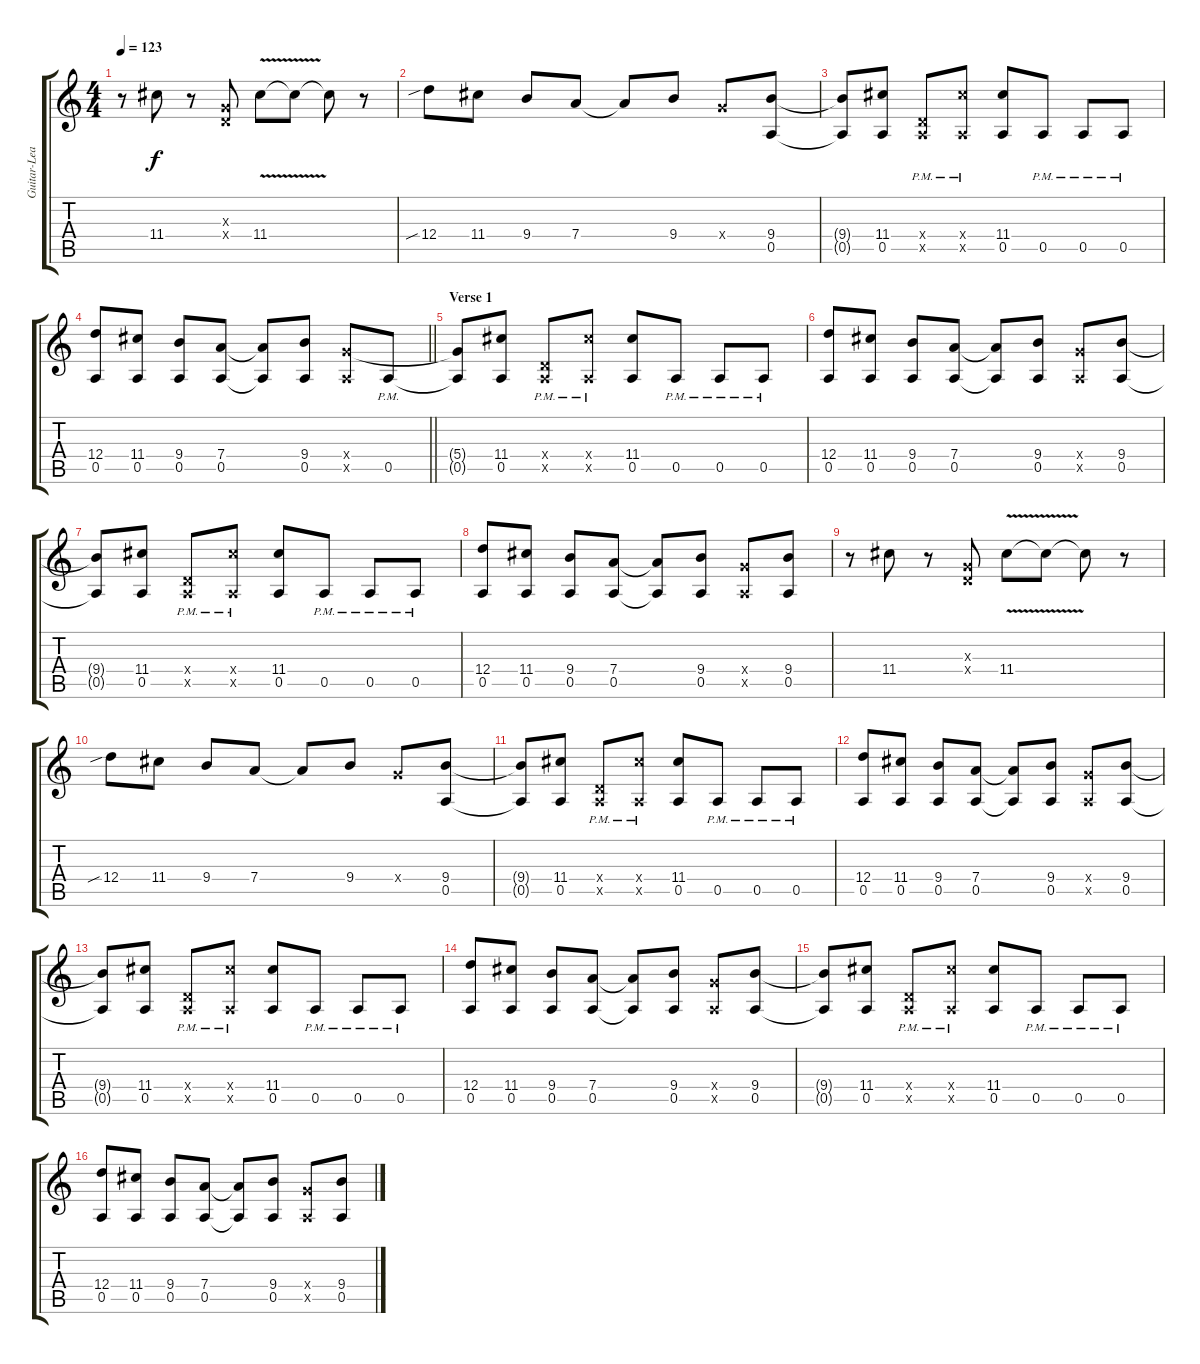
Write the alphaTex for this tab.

\track ("Guitar-Lead" "Guitar-Lea") {instrument overdrivenguitar}
\staff {score tabs}
\tuning (E4 B3 G3 D3 A2 E2) {hide}
\ts (4 4)
\tempo 123
\clef g2
\ks c
r.8{dy f} 11.4.8 r.8 (0.3{x} 0.4{x}).8 11.4{v}.8 11.4{t}.8 11.4{t}.8 r.8 |
12.4{sib}.8 11.4.8 9.4.8 7.4.8 7.4{t}.8 9.4.8 5.4{x}.8 (9.4 0.5).8 |
(9.4{t} 0.5{t}).8 (11.4 0.5).8 (0.4{x} 0.5{pm x}).8 (11.4{x} 0.5{pm x}).8 (11.4 0.5).8 0.5{pm}.8 0.5{pm}.8 0.5{pm}.8 |
\barLineRight lightlight
(12.4 0.5).8 (11.4 0.5).8 (9.4 0.5).8 (7.4 0.5).8 (7.4{t} 0.5{t}).8 (9.4 0.5).8 (5.4{x} 0.5{x}).8 0.5{pm}.8 |
\section ("" "Verse 1")
(5.4{t} 0.5{t}).8 (11.4 0.5).8 (0.4{x} 0.5{pm x}).8 (11.4{x} 0.5{pm x}).8 (11.4 0.5).8 0.5{pm}.8 0.5{pm}.8 0.5{pm}.8 |
(12.4 0.5).8 (11.4 0.5).8 (9.4 0.5).8 (7.4 0.5).8 (7.4{t} 0.5{t}).8 (9.4 0.5).8 (5.4{x} 0.5{x}).8 (9.4 0.5).8 |
(9.4{t} 0.5{t}).8 (11.4 0.5).8 (0.4{x} 0.5{pm x}).8 (11.4{x} 0.5{pm x}).8 (11.4 0.5).8 0.5{pm}.8 0.5{pm}.8 0.5{pm}.8 |
(12.4 0.5).8 (11.4 0.5).8 (9.4 0.5).8 (7.4 0.5).8 (7.4{t} 0.5{t}).8 (9.4 0.5).8 (5.4{x} 0.5{x}).8 (9.4 0.5).8 |
r.8 11.4.8 r.8 (0.3{x} 0.4{x}).8 11.4{v}.8 11.4{t}.8 11.4{t}.8 r.8 |
12.4{sib}.8 11.4.8 9.4.8 7.4.8 7.4{t}.8 9.4.8 5.4{x}.8 (9.4 0.5).8 |
(9.4{t} 0.5{t}).8 (11.4 0.5).8 (0.4{x} 0.5{pm x}).8 (11.4{x} 0.5{pm x}).8 (11.4 0.5).8 0.5{pm}.8 0.5{pm}.8 0.5{pm}.8 |
(12.4 0.5).8 (11.4 0.5).8 (9.4 0.5).8 (7.4 0.5).8 (7.4{t} 0.5{t}).8 (9.4 0.5).8 (5.4{x} 0.5{x}).8 (9.4 0.5).8 |
(9.4{t} 0.5{t}).8 (11.4 0.5).8 (0.4{x} 0.5{pm x}).8 (11.4{x} 0.5{pm x}).8 (11.4 0.5).8 0.5{pm}.8 0.5{pm}.8 0.5{pm}.8 |
(12.4 0.5).8 (11.4 0.5).8 (9.4 0.5).8 (7.4 0.5).8 (7.4{t} 0.5{t}).8 (9.4 0.5).8 (5.4{x} 0.5{x}).8 (9.4 0.5).8 |
(9.4{t} 0.5{t}).8 (11.4 0.5).8 (0.4{x} 0.5{pm x}).8 (11.4{x} 0.5{pm x}).8 (11.4 0.5).8 0.5{pm}.8 0.5{pm}.8 0.5{pm}.8 |
(12.4 0.5).8 (11.4 0.5).8 (9.4 0.5).8 (7.4 0.5).8 (7.4{t} 0.5{t}).8 (9.4 0.5).8 (5.4{x} 0.5{x}).8 (9.4 0.5).8
